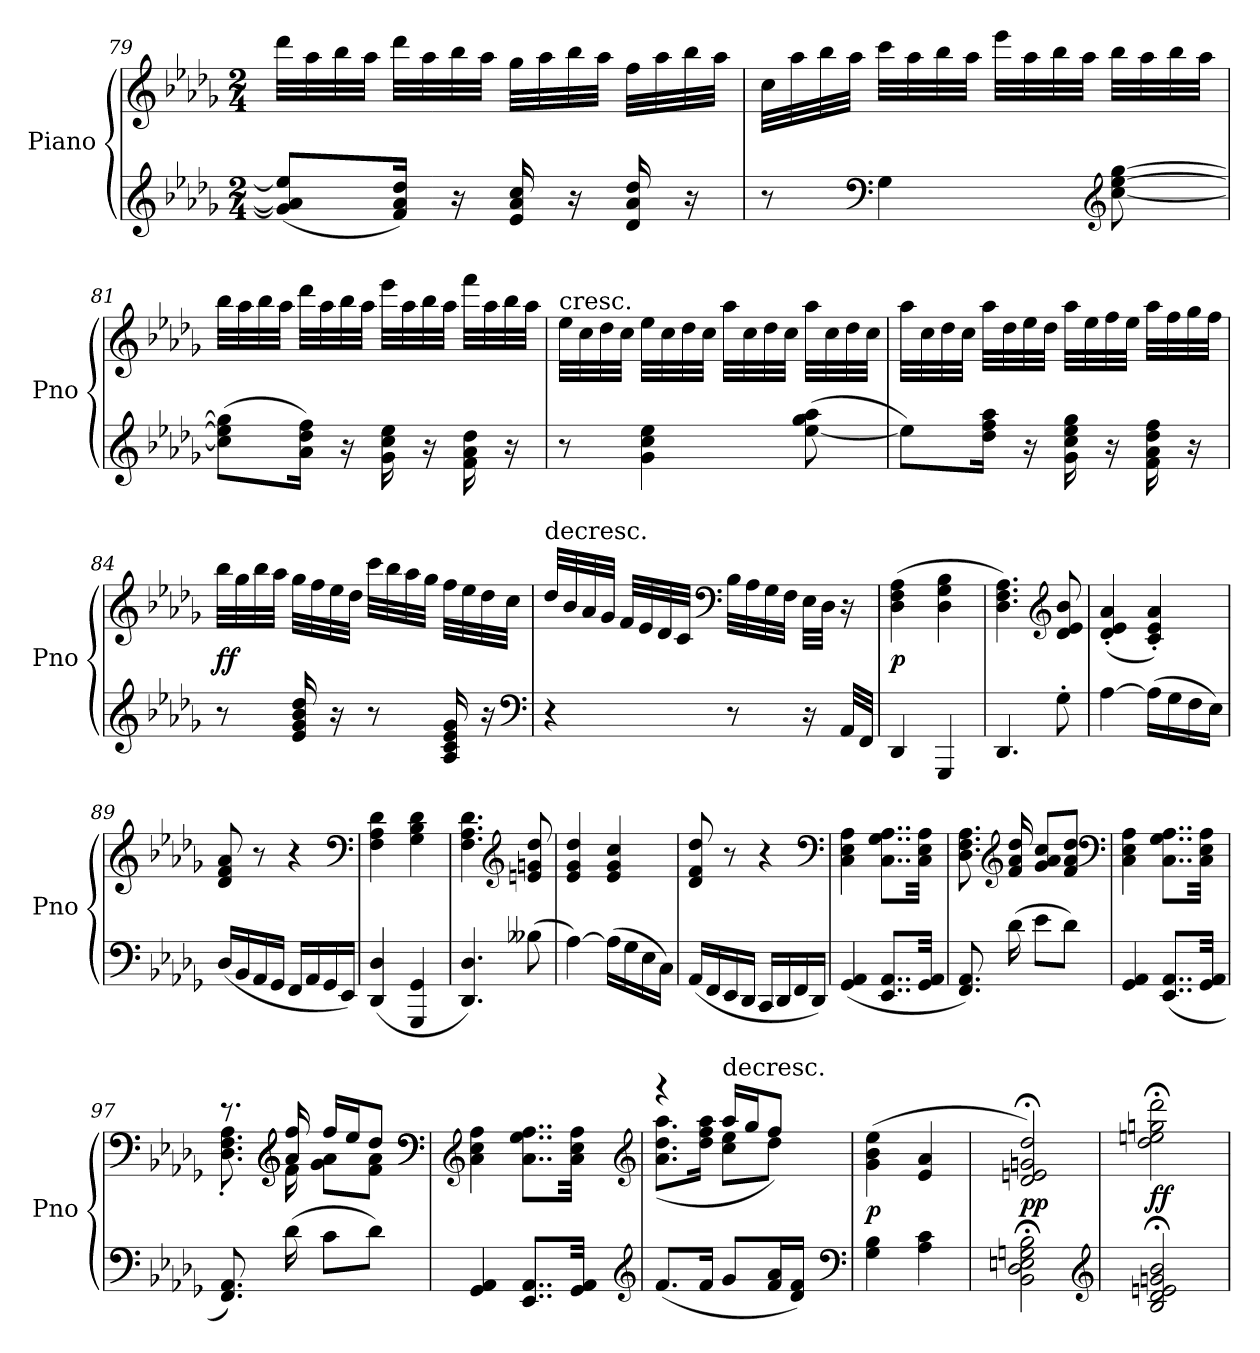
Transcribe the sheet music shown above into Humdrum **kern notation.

**kern	**kern	**dynam
*part1	*part1	*part1
*staff2	*staff1	*staff1/2
*I"Piano	*	*
*I'Pno	*	*
*clefG2	*clefG2	*
*k[b-e-a-d-g-]	*k[b-e-a-d-g-]	*
*D-:	*D-:	*
*M2/4	*M2/4	*
=79	=79	=79
(8g-]/ 8a-]/ 8ee-]/L	32ddd-\LLL	.
.	32aa-\	.
.	32bb-\	.
.	32aa-\JJJ	.
16f/ 16a-/ 16dd-/Jk)	32ddd-\LLL	.
.	32aa-\	.
16r	32bb-\	.
.	32aa-\JJJ	.
16e-/ 16a-/ 16cc/	32gg-\LLL	.
.	32aa-\	.
16r	32bb-\	.
.	32aa-\JJJ	.
16d-/ 16a-/ 16dd-/	32ff\LLL	.
.	32aa-\	.
16r	32bb-\	.
.	32aa-\JJJ	.
=80	=80	=80
8r	32cc\LLL	.
.	32aa-\	.
.	32bb-\	.
.	32aa-\JJJ	.
*clefF4	*	*
4G-\	32ccc\LLL	.
.	32aa-\	.
.	32bb-\	.
.	32aa-\JJJ	.
.	32eee-\LLL	.
.	32aa-\	.
.	32bb-\	.
.	32aa-\JJJ	.
*clefG2	*	*
[8cc\ [8ee-\ [8gg-\	32bb-\LLL	.
.	32aa-\	.
.	32bb-\	.
.	32aa-\JJJ	.
=81	=81	=81
(8cc]\ 8ee-]\ 8gg-]\L	32bb-\LLL	.
.	32aa-\	.
.	32bb-\	.
.	32aa-\JJJ	.
16a-\ 16dd-\ 16ff\Jk)	32ddd-\LLL	.
.	32aa-\	.
16r	32bb-\	.
.	32aa-\JJJ	.
16g-\ 16cc\ 16ee-\	32eee-\LLL	.
.	32aa-\	.
16r	32bb-\	.
.	32aa-\JJJ	.
16f\ 16a-\ 16dd-\	32fff\LLL	.
.	32aa-\	.
16r	32bb-\	.
.	32aa-\JJJ	.
=82	=82	=82
!	!LO:TX:t=cresc.	!
8r	32ee-\LLL	.
.	32cc\	.
.	32dd-\	.
.	32cc\JJJ	.
4g-\ 4cc\ 4ee-\	32ee-\LLL	.
.	32cc\	.
.	32dd-\	.
.	32cc\JJJ	.
.	32aa-\LLL	.
.	32cc\	.
.	32dd-\	.
.	32cc\JJJ	.
([8ee-\ 8gg-\ 8aa-\	32aa-\LLL	.
.	32cc\	.
.	32dd-\	.
.	32cc\JJJ	.
=83	=83	=83
8ee-\L])	32aa-\LLL	.
.	32cc\	.
.	32dd-\	.
.	32cc\JJJ	.
16dd-\ 16ff\ 16aa-\Jk	32aa-\LLL	.
.	32dd-\	.
16r	32ee-\	.
.	32dd-\JJJ	.
16g-\ 16cc\ 16ee-\ 16gg-\	32aa-\LLL	.
.	32ee-\	.
16r	32ff\	.
.	32ee-\JJJ	.
16f\ 16a-\ 16dd-\ 16ff\	32aa-\LLL	.
.	32ff\	.
16r	32gg-\	.
.	32ff\JJJ	.
=84	=84	=84
8r	32bb-\LLL	ff
.	32gg-\	.
.	32bb-\	.
.	32aa-\JJJ	.
16e-/ 16g-/ 16b-/ 16dd-/	32gg-\LLL	.
.	32ff\	.
16r	32ee-\	.
.	32dd-\JJJ	.
8r	32ccc\LLL	.
.	32bb-\	.
.	32aa-\	.
.	32gg-\JJJ	.
16A-/ 16c/ 16e-/ 16g-/	32ff\LLL	.
.	32ee-\	.
16r	32dd-\	.
.	32cc\JJJ	.
*clefF4	*	*
=85	=85	=85
!	!LO:TX:t=decresc.	!
4r	32dd-/LLL	.
.	32b-/	.
.	32a-/	.
.	32g-/JJJ	.
.	32f/LLL	.
.	32e-/	.
.	32d-/	.
.	32c/JJJ	.
*	*clefF4	*
8r	32B-\LLL	.
.	32A-\	.
.	32G-\	.
.	32F\JJJ	.
16r	32E-\LLL	.
.	32D-\JJJ	.
32AA-/LLL	16r	.
32FF/JJJ	.	.
=86	=86	=86
4DD-/	(4D-\ 4F\ 4A-\	p
4GGG-/	4D-\ 4G-\ 4B-\	.
=87	=87	=87
4.DD-/	4.D-\ 4.F\ 4.A-\)	.
*	*clefG2	*
8G-'\	8d-/ 8e-/ 8b-/	.
=88	=88	=88
[4A-\	(4d-'/ 4e-'/ 4a-'/	.
(16A-\LL]	4c'/ 4e-'/ 4a-'/)	.
16G-\	.	.
16F\	.	.
16E-\JJ)	.	.
=89	=89	=89
(16D-/LL	8d-/ 8f/ 8a-/	.
16BB-/	.	.
16AA-/	8r	.
16GG-/JJ	.	.
16FF/LL	4r	.
16AA-/	.	.
16GG-/	.	.
16EE-/JJ)	.	.
*	*clefF4	*
=90	=90	=90
(4DD-/ 4D-/	4F\ 4A-\ 4d-\	.
4GGG-/ 4GG-/	4G-\ 4B-\ 4d-\	.
=91	=91	=91
4.DD-/ 4.D-/)	4.F\ 4.A-\ 4.d-\	.
*	*clefG2	*
(8B--X\	8en/ 8gn/ 8dd-/	.
=92	=92	=92
[4A-\)	4e-/ 4g-/ 4dd-/	.
(16A-\LL]	4e-/ 4g-/ 4cc/	.
16G-\	.	.
16E-\	.	.
16C\JJ)	.	.
=93	=93	=93
(16AA-/LL	8d-/ 8f/ 8dd-/	.
16FF/	.	.
16EE-/	8r	.
16DD-/JJ	.	.
16CC/LL	4r	.
16DD-/	.	.
16FF/	.	.
16DD-/JJ)	.	.
*	*clefF4	*
=94	=94	=94
(4GG-/ 4AA-/	4C\ 4E-\ 4A-\	.
8..EE-/ 8..AA-/L	8..C\ 8..G-\ 8..A-\L	.
32GG-/ 32AA-/Jkk	32C\ 32E-\ 32A-\Jkk	.
=95	=95	=95
8.FF/ 8.AA-/)	8.D-\ 8.F\ 8.A-\	.
*	*clefG2	*
(16d-\	16f/ 16a-/ 16dd-/	.
8e-\L	8g-/ 8a-/ 8cc/L	.
8d-\J)	8f/ 8a-/ 8dd-/J	.
*	*clefF4	*
=96	=96	=96
4GG-/ 4AA-/	4C\ 4E-\ 4A-\	.
(8..EE-/ 8..AA-/L	8..C\ 8..G-\ 8..A-\L	.
32GG-/ 32AA-/Jkk	32C\ 32E-\ 32A-\Jkk	.
=97	=97	=97
*	*^	*
8.FF/ 8.AA-/)	8.r	8.D-'\ 8.F'\ 8.A-'\	.
*	*clefG2	*	*
(16d-\	16a-/ 16ff/	16f\	.
8c\L	16ff/LL	8g-\ 8a-\L	.
.	16ee-/J	.	.
8d-\J)	8dd-/J	8f\ 8a-\J	.
*	*v	*v	*
*	*clefF4	*
=98	=98	=98
*	*^	*
!	!LO:TX:t=cresc.	!	!
*	*v	*v	*
4GG-/ 4AA-/	4C\ 4E-\ 4A-\	.
8..EE-/ 8..AA-/L	8..C\ 8..G-\ 8..A-\L	.
32GG-/ 32AA-/Jkk	32C\ 32E-\ 32A-\Jkk	.
*clefG2	*clefG2	*
=99	=99	=99
*	*^	*
(8.f/L	4r	(8.a-\ 8.dd-\ 8.aa-\L	.
16f/Jk	.	16dd-\ 16ff\ 16aa-\Jk	.
!	!LO:TX:t=decresc.	!	!
8g-/L	16aa-/LL	8cc\ 8ee-\L	.
.	16gg-/J	.	.
16f/ 16a-/L	8ff/J)	8dd-\J	.
16d-/ 16f/JJ)	.	.	.
*	*v	*v	*
*clefF4	*	*
=100	=100	=100
4G-\ 4B-\	(4g-\ 4b-\ 4ee-\	p
4A-\ 4c\	4e-/ 4a-/	.
=101	=101	=101
2BB-;<\ 2D-;<\ 2En;<\ 2Gn;<\ 2B-;<\	2d-;</ 2en;</ 2gn;</ 2dd-;</)	pp
*clefG2	*	*
=102	=102	=102
2B-;</ 2d-;</ 2en;</ 2gn;</ 2b-;</	2dd-;<\ 2een;<\ 2ggn;<\ 2ddd-;<\	ff
=	=	=
*-	*-	*-
